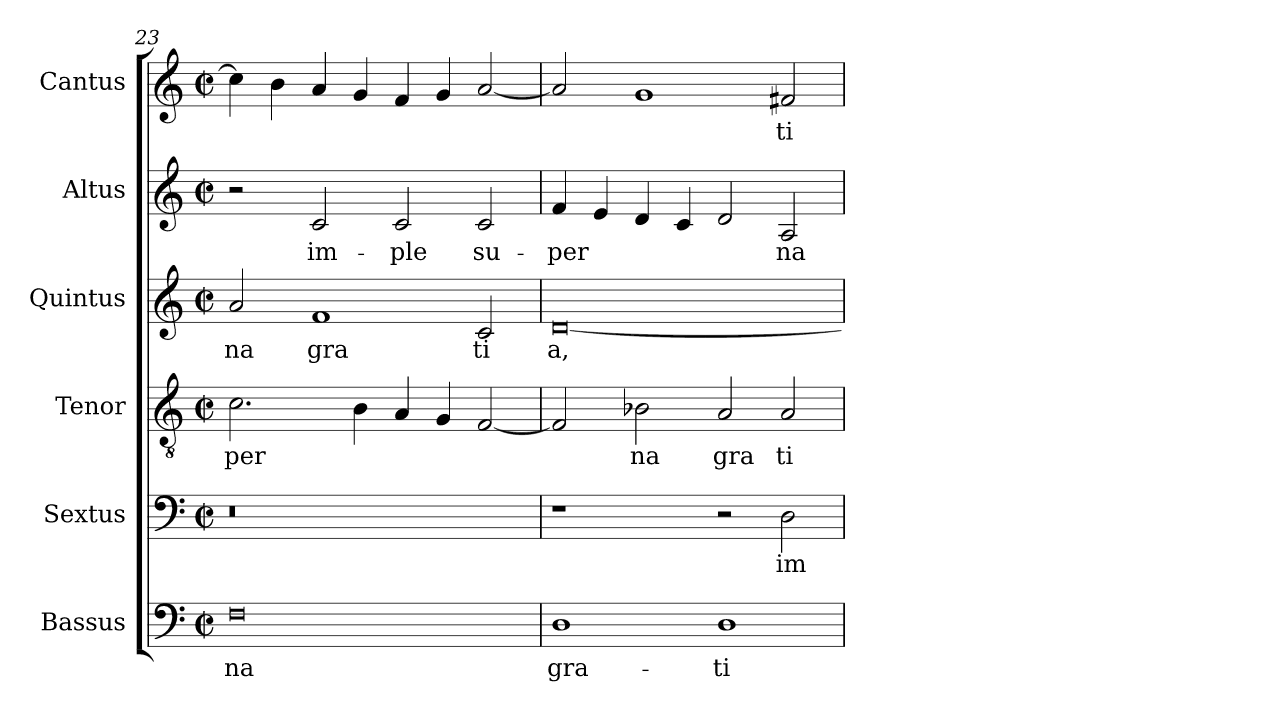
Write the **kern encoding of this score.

**kern	**text	**kern	**text	**kern	**text	**kern	**text	**kern	**text	**kern	**text
*part6	*part6	*part5	*part5	*part4	*part4	*part3	*part3	*part2	*part2	*part1	*part1
*staff6	*staff6	*staff5	*staff5	*staff4	*staff4	*staff3	*staff3	*staff2	*staff2	*staff1	*staff1
*I"Bassus	*	*I"Sextus	*	*I"Tenor	*	*I"Quintus	*	*I"Altus	*	*I"Cantus	*
*I'Bassus	*	*I'Sextus	*	*I'Tenor	*	*I'Quintus	*	*I'Altus	*	*I'Cantus	*
!!LO:LB:g=z
*clefF4	*	*clefF4	*	*clefGv2	*	*clefG2	*	*clefG2	*	*clefG2	*
*k[]	*	*k[]	*	*k[]	*	*k[]	*	*k[]	*	*k[]	*
*C:	*	*C:	*	*C:	*	*C:	*	*C:	*	*C:	*
*M2/2	*	*M2/2	*	*M2/2	*	*M2/2	*	*M2/2	*	*M2/2	*
*met(c|)	*	*met(c|)	*	*met(c|)	*	*met(c|)	*	*met(c|)	*	*met(c|)	*
=23	=23	=23	=23	=23	=23	=23	=23	=23	=23	=23	=23
!	!LO:LY:b:cj	!	!	!	!LO:LY:b:cj	!	!LO:LY:b:cj	!	!	!	!LO:LY:b:cj
0F	na	0r	.	2.c\	-per	2a/	na	2r	.	4cc\]	.
!	!	!	!	!	!	!	!	!	!	!	!LO:LY:b:cj
.	.	.	.	.	.	.	.	.	.	4b\	.
!	!	!	!	!	!	!	!LO:LY:b:cj	!	!LO:LY:b:cj	!	!LO:LY:b:cj
.	.	.	.	.	.	1f	gra	2c/	im-	4a/	.
!	!	!	!	!	!LO:LY:b:cj	!	!	!	!	!	!LO:LY:b:cj
.	.	.	.	4B\	.	.	.	.	.	4g/	.
!	!	!	!	!	!LO:LY:b:cj	!	!	!	!LO:LY:b:cj	!	!LO:LY:b:cj
.	.	.	.	4A/	.	.	.	2c/	-ple	4f/	.
!	!	!	!	!	!LO:LY:b:cj	!	!	!	!	!	!LO:LY:b:cj
.	.	.	.	4G/	.	.	.	.	.	4g/	.
!	!	!	!	!	!LO:LY:b:cj	!	!LO:LY:b:cj	!	!LO:LY:b:cj	!	!LO:LY:b:cj
.	.	.	.	[<2F/	.	2c/	ti	2c/	su-	[<2a/	.
=24	=24	=24	=24	=24	=24	=24	=24	=24	=24	=24	=24
!	!LO:LY:b:cj	!	!	!	!LO:LY:b:cj	!	!LO:LY:b:cj	!	!LO:LY:b:cj	!	!LO:LY:b:cj
1D	gra-	1r	.	2F/]	.	[<0d	a,	4f/	-per-	2a/]	.
!	!	!	!	!	!	!	!	!	!LO:LY:b:cj	!	!
.	.	.	.	.	.	.	.	4e/	--	.	.
!	!	!	!	!	!LO:LY:b:cj	!	!	!	!LO:LY:b:cj	!	!LO:LY:b:cj
.	.	.	.	2B-\	na	.	.	4d/	--	1g	.
!	!	!	!	!	!	!	!	!	!LO:LY:b:cj	!	!
.	.	.	.	.	.	.	.	4c/	--	.	.
!	!LO:LY:b:cj	!	!	!	!LO:LY:b:cj	!	!	!	!LO:LY:b:cj	!	!
1D	-ti-	2r	.	2A/	gra	.	.	2d/	--	.	.
!	!	!	!LO:LY:b:cj	!	!LO:LY:b:cj	!	!	!	!LO:LY:b:cj	!	!LO:LY:b:cj
.	.	2D\	im-	2A/	ti	.	.	2A/	-na	2f#/	ti
=	=	=	=	=	=	=	=	=	=	=	=
*-	*-	*-	*-	*-	*-	*-	*-	*-	*-	*-	*-
